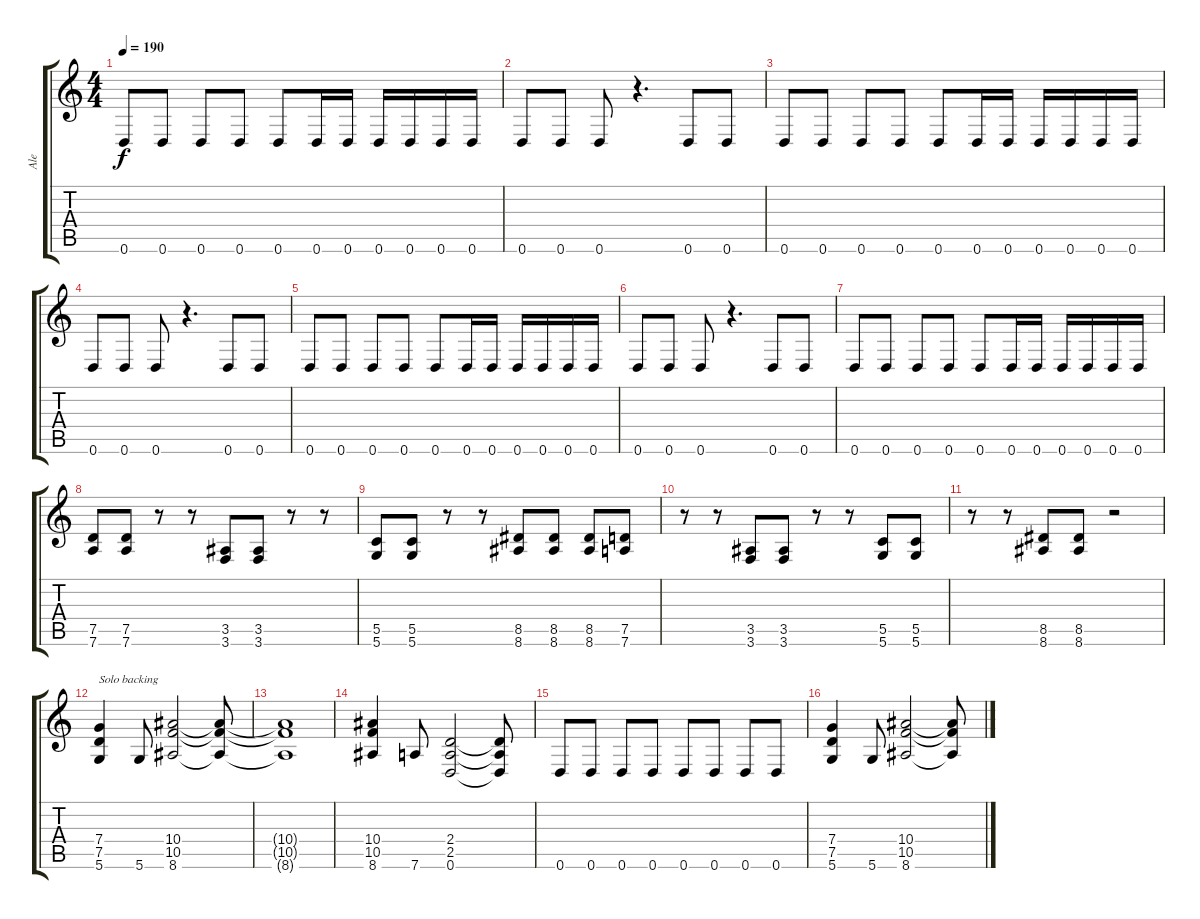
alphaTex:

\track ("Ale" "Ale") {instrument overdrivenguitar}
\staff {score tabs}
\tuning (D4 A3 F3 C3 G2 D2) {hide}
\ts (4 4)
\tempo 190
\clef g2
\ks c
0.6.8{dy f} 0.6.8 0.6.8 0.6.8 0.6.8 0.6.16 0.6.16 0.6.16 0.6.16 0.6.16 0.6.16 |
0.6.8 0.6.8 0.6.8 r.4{d} 0.6.8 0.6.8 |
0.6.8 0.6.8 0.6.8 0.6.8 0.6.8 0.6.16 0.6.16 0.6.16 0.6.16 0.6.16 0.6.16 |
0.6.8 0.6.8 0.6.8 r.4{d} 0.6.8 0.6.8 |
0.6.8 0.6.8 0.6.8 0.6.8 0.6.8 0.6.16 0.6.16 0.6.16 0.6.16 0.6.16 0.6.16 |
0.6.8 0.6.8 0.6.8 r.4{d} 0.6.8 0.6.8 |
0.6.8 0.6.8 0.6.8 0.6.8 0.6.8 0.6.16 0.6.16 0.6.16 0.6.16 0.6.16 0.6.16 |
(7.5 7.6).8 (7.5 7.6).8 r.8 r.8 (3.5 3.6).8 (3.5 3.6).8 r.8 r.8 |
(5.5 5.6).8 (5.5 5.6).8 r.8 r.8 (8.5 8.6).8 (8.5 8.6).8 (8.5 8.6).8 (7.5 7.6).8 |
r.8 r.8 (3.5 3.6).8 (3.5 3.6).8 r.8 r.8 (5.5 5.6).8 (5.5 5.6).8 |
r.8 r.8 (8.5 8.6).8 (8.5 8.6).8 r.2 |
(7.4 7.5 5.6).4{txt "Solo backing"} 5.6.8 (10.4 10.5 8.6).2 (10.4{t} 10.5{t} 8.6{t}).8 |
(10.4{t} 10.5{t} 8.6{t}).1 |
(10.4 10.5 8.6).4 7.6.8 (2.4 2.5 0.6).2 (2.4{t} 2.5{t} 0.6{t}).8 |
0.6.8 0.6.8 0.6.8 0.6.8 0.6.8 0.6.8 0.6.8 0.6.8 |
(7.4 7.5 5.6).4 5.6.8 (10.4 10.5 8.6).2 (10.4{t} 10.5{t} 8.6{t}).8
